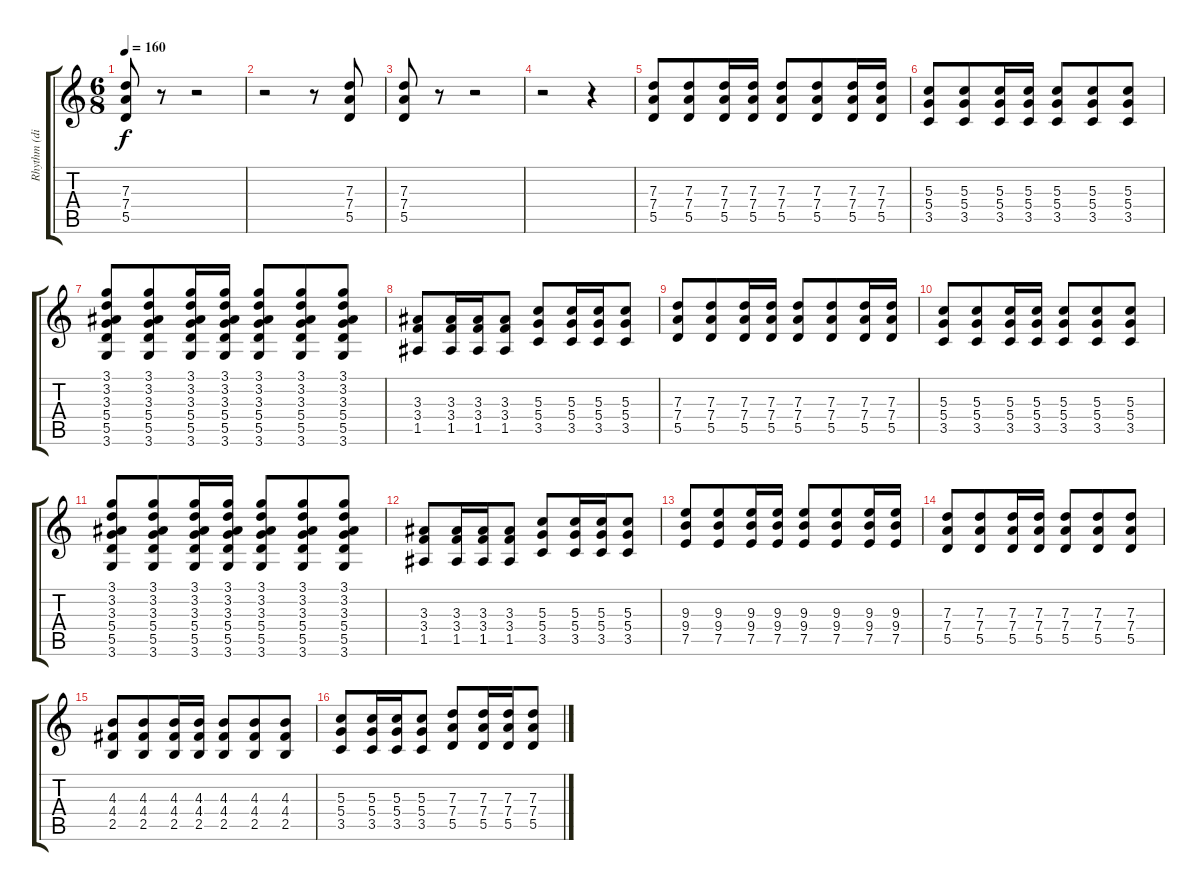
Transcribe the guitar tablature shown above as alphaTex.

\track ("Rhythm (distortion)" "Rhythm (di") {instrument distortionguitar}
\staff {score tabs}
\tuning (E4 B3 G3 D3 A2 E2) {hide}
\ts (6 8)
\tempo 160
\clef g2
\ks c
(7.3 7.4 5.5).8{dy f} r.8 r.2 |
r.2 r.8 (7.3 7.4 5.5).8 |
(7.3 7.4 5.5).8 r.8 r.2 |
r.2 r.4 |
(7.3 7.4 5.5).8 (7.3 7.4 5.5).8 (7.3 7.4 5.5).16 (7.3 7.4 5.5).16 (7.3 7.4 5.5).8 (7.3 7.4 5.5).8 (7.3 7.4 5.5).16 (7.3 7.4 5.5).16 |
(5.3 5.4 3.5).8 (5.3 5.4 3.5).8 (5.3 5.4 3.5).16 (5.3 5.4 3.5).16 (5.3 5.4 3.5).8 (5.3 5.4 3.5).8 (5.3 5.4 3.5).8 |
(3.1 3.2 3.3 5.4 5.5 3.6).8 (3.1 3.2 3.3 5.4 5.5 3.6).8 (3.1 3.2 3.3 5.4 5.5 3.6).16 (3.1 3.2 3.3 5.4 5.5 3.6).16 (3.1 3.2 3.3 5.4 5.5 3.6).8 (3.1 3.2 3.3 5.4 5.5 3.6).8 (3.1 3.2 3.3 5.4 5.5 3.6).8 |
(3.3 3.4 1.5).8 (3.3 3.4 1.5).16 (3.3 3.4 1.5).16 (3.3 3.4 1.5).8 (5.3 5.4 3.5).8 (5.3 5.4 3.5).16 (5.3 5.4 3.5).16 (5.3 5.4 3.5).8 |
(7.3 7.4 5.5).8 (7.3 7.4 5.5).8 (7.3 7.4 5.5).16 (7.3 7.4 5.5).16 (7.3 7.4 5.5).8 (7.3 7.4 5.5).8 (7.3 7.4 5.5).16 (7.3 7.4 5.5).16 |
(5.3 5.4 3.5).8 (5.3 5.4 3.5).8 (5.3 5.4 3.5).16 (5.3 5.4 3.5).16 (5.3 5.4 3.5).8 (5.3 5.4 3.5).8 (5.3 5.4 3.5).8 |
(3.1 3.2 3.3 5.4 5.5 3.6).8 (3.1 3.2 3.3 5.4 5.5 3.6).8 (3.1 3.2 3.3 5.4 5.5 3.6).16 (3.1 3.2 3.3 5.4 5.5 3.6).16 (3.1 3.2 3.3 5.4 5.5 3.6).8 (3.1 3.2 3.3 5.4 5.5 3.6).8 (3.1 3.2 3.3 5.4 5.5 3.6).8 |
(3.3 3.4 1.5).8 (3.3 3.4 1.5).16 (3.3 3.4 1.5).16 (3.3 3.4 1.5).8 (5.3 5.4 3.5).8 (5.3 5.4 3.5).16 (5.3 5.4 3.5).16 (5.3 5.4 3.5).8 |
(9.3 9.4 7.5).8 (9.3 9.4 7.5).8 (9.3 9.4 7.5).16 (9.3 9.4 7.5).16 (9.3 9.4 7.5).8 (9.3 9.4 7.5).8 (9.3 9.4 7.5).16 (9.3 9.4 7.5).16 |
(7.3 7.4 5.5).8 (7.3 7.4 5.5).8 (7.3 7.4 5.5).16 (7.3 7.4 5.5).16 (7.3 7.4 5.5).8 (7.3 7.4 5.5).8 (7.3 7.4 5.5).8 |
(4.3 4.4 2.5).8 (4.3 4.4 2.5).8 (4.3 4.4 2.5).16 (4.3 4.4 2.5).16 (4.3 4.4 2.5).8 (4.3 4.4 2.5).8 (4.3 4.4 2.5).8 |
(5.3 5.4 3.5).8 (5.3 5.4 3.5).16 (5.3 5.4 3.5).16 (5.3 5.4 3.5).8 (7.3 7.4 5.5).8 (7.3 7.4 5.5).16 (7.3 7.4 5.5).16 (7.3 7.4 5.5).8
